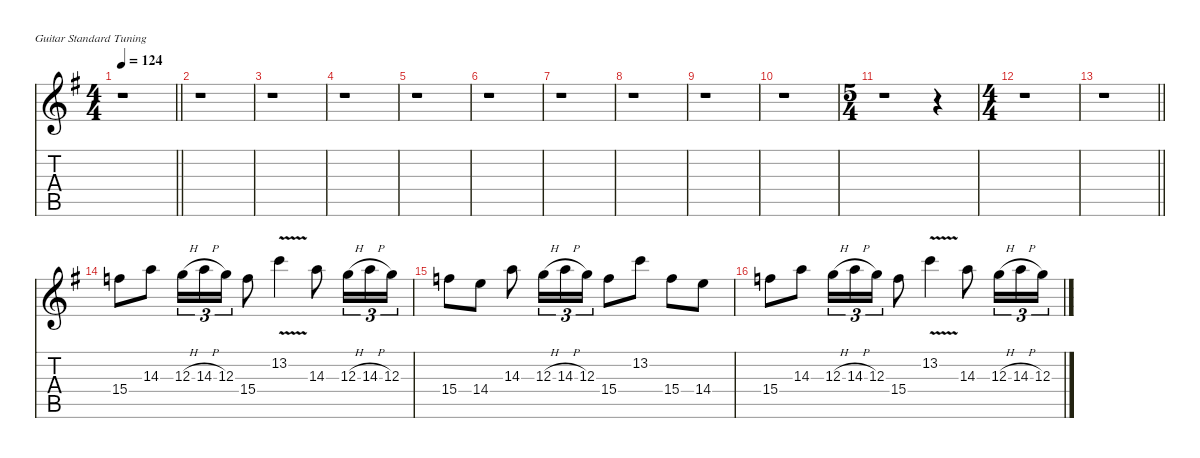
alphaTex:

\defaultSystemsLayout 4
\hideDynamics
\bracketExtendMode nobrackets
\singleTrackTrackNamePolicy hidden
\multiTrackTrackNamePolicy hidden
\otherSystemsTrackNameOrientation horizontal
\track ("Guitar 2" "dist.guit.") {defaultSystemsLayout 8 instrument distortionguitar}
\staff {score tabs}
\tuning (E4 B3 G3 D3 A2 E2)
\ts (4 4)
\tempo 124
\clef g2
\barLineRight lightlight
\ks eminor
r.1{dy f beam Down} |
r.1{beam Down} |
r.1{beam Down} |
r.1{beam Down} |
r.1{beam Down} |
r.1{beam Down} |
r.1{beam Down} |
r.1{beam Down} |
r.1{beam Down} |
r.1{beam Down} |
\ts (5 4)
\beaming (8 6 4)
r.1{beam Down} r.4{beam Down} |
\ts (4 4)
\beaming (8 2 2 2 2)
r.1{beam Down} |
\barLineRight lightlight
r.1{beam Down} |
15.4{acc forcenatural}.8{instrument overdrivenguitar beam Down} 14.3{acc forcenatural}.8{beam Down} 12.3{h acc forcenatural}.16{tu (3 2) beam Down} 14.3{h acc forcenatural}.16{tu (3 2) beam Down} 12.3{acc forcenatural}.16{tu (3 2) beam Down} 15.4{acc forcenatural}.8{beam Down} 13.2{v acc forcenatural}.4{beam Down} 14.3{acc forcenatural}.8{beam Down} 12.3{h acc forcenatural}.16{tu (3 2) beam Down} 14.3{h acc forcenatural}.16{tu (3 2) beam Down} 12.3{acc forcenatural}.16{tu (3 2) beam Down} |
15.4{acc forcenatural}.8{beam Down} 14.4{acc forcenatural}.8{beam Down} 14.3{acc forcenatural}.8{beam Down} 12.3{h acc forcenatural}.16{tu (3 2) beam Down} 14.3{h acc forcenatural}.16{tu (3 2) beam Down} 12.3{acc forcenatural}.16{tu (3 2) beam Down} 15.4{acc forcenatural}.8{beam Down} 13.2{acc forcenatural}.8{beam Down} 15.4{acc forcenatural}.8{beam Down} 14.4{acc forcenatural}.8{beam Down} |
15.4{acc forcenatural}.8{beam Down} 14.3{acc forcenatural}.8{beam Down} 12.3{h acc forcenatural}.16{tu (3 2) beam Down} 14.3{h acc forcenatural}.16{tu (3 2) beam Down} 12.3{acc forcenatural}.16{tu (3 2) beam Down} 15.4{acc forcenatural}.8{beam Down} 13.2{v acc forcenatural}.4{beam Down} 14.3{acc forcenatural}.8{beam Down} 12.3{h acc forcenatural}.16{tu (3 2) beam Down} 14.3{h acc forcenatural}.16{tu (3 2) beam Down} 12.3{acc forcenatural}.16{tu (3 2) beam Down}
